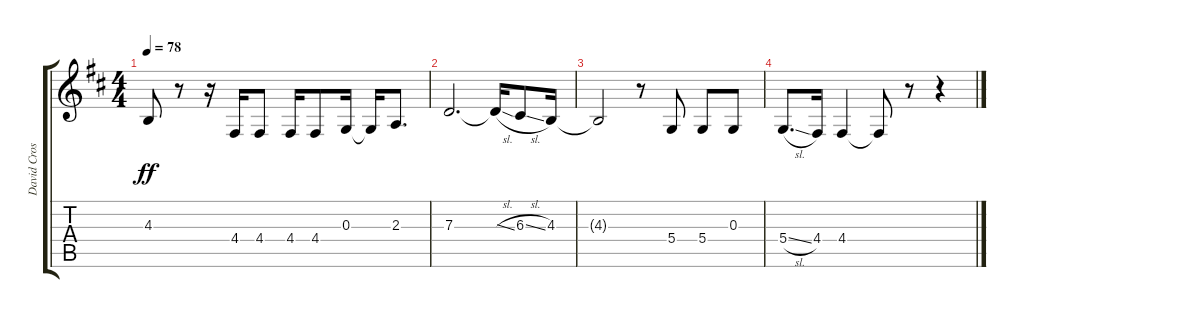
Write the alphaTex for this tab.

\track ("David Crosby (vocal)" "David Cros") {instrument baritonesax}
\staff {score tabs}
\tuning (E4 B3 G3 D3 A2 E2) {hide}
\ts (4 4)
\tempo 78
\clef g2
\ks d
4.3.8{dy ff} r.8 r.16 4.4.16 4.4.8 4.4.16 4.4.8 0.3.16 0.3{t}.16 2.3.8{d} |
7.3.2{d} 7.3{sl t}.16 6.3{sl}.8 4.3.16 |
4.3{t}.2 r.8 5.4.8 5.4.8 0.3.8 |
5.4{sl}.8{d} 4.4.16 4.4.4 4.4{t}.8 r.8 r.4
